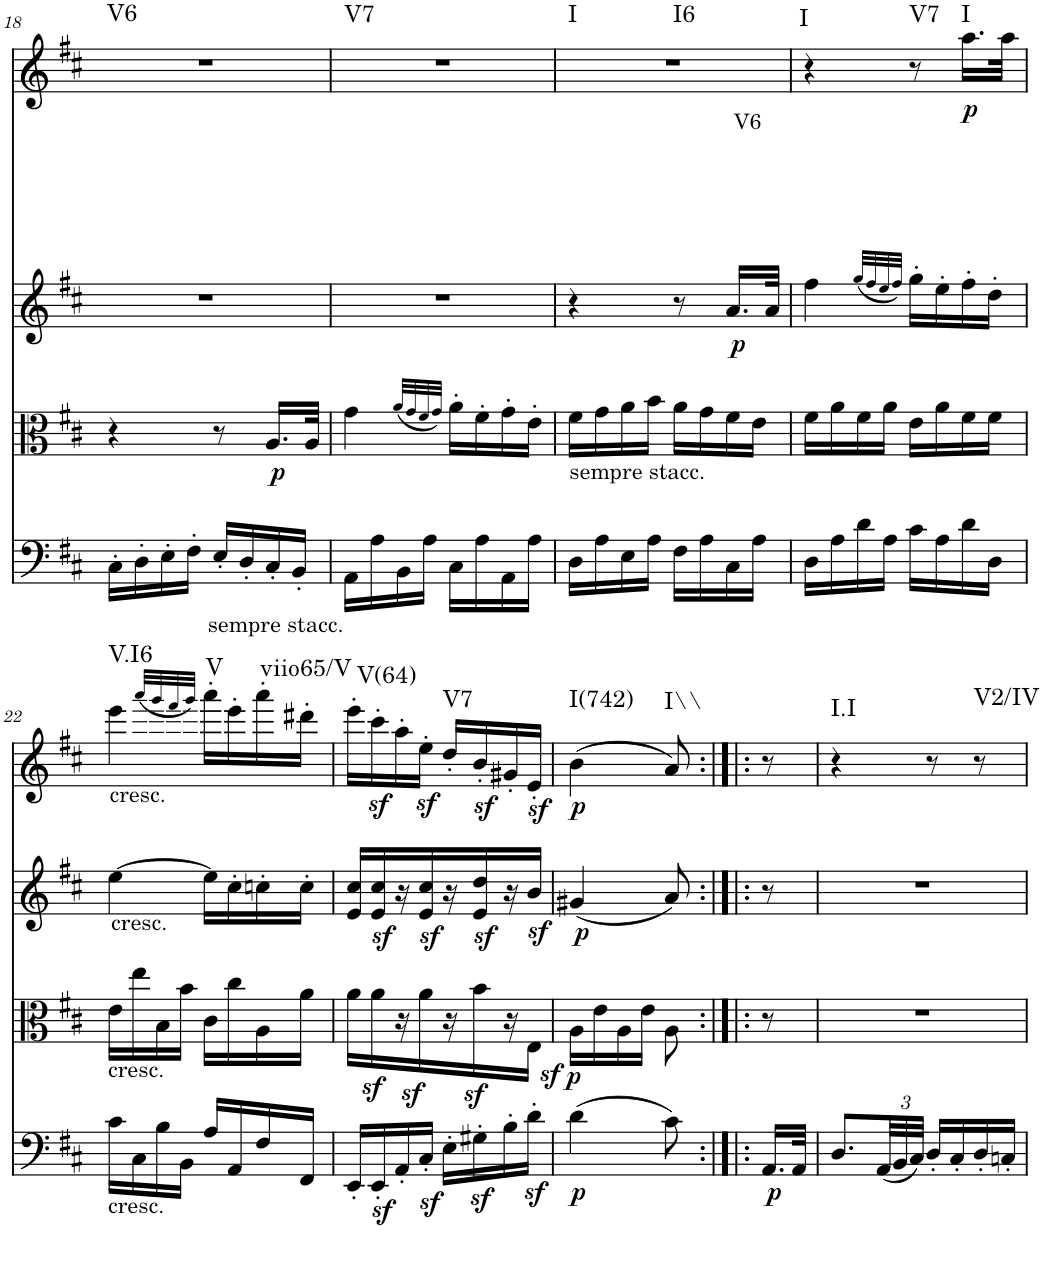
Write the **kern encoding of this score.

**kern	**dynam	**kern	**dynam	**kern	**text	**dynam	**kern	**dynam	**harte
*part4	*part4	*part3	*part3	*part2	*part2	*part2	*part1	*part1	*part1
*staff4	*staff4	*staff3	*staff3	*staff2	*staff2	*staff2	*staff1	*staff1	*
*I"Violoncello	*	*I"Viola	*	*I"Violin 2	*	*	*I"Violin 1	*	*
*I'Vc	*	*I'Vla	*	*I'Vln	*	*	*I'Vln	*	*
!!LO:PB:g=z
*clefF4	*	*clefC3	*	*clefG2	*	*	*clefG2	*	*
*k[f#c#]	*	*k[f#c#]	*	*k[f#c#]	*	*	*k[f#c#]	*	*
*D:	*	*D:	*	*D:	*	*	*D:	*	*
*M2/4	*	*M2/4	*	*M2/4	*	*	*M2/4	*	*
=18	=18	=18	=18	=18	=18	=18	=18	=18	=18
!	!	!	!	!	!	!	!	!	!LO:H:kt=V6
16C#'\LL	.	4r	.	2r	.	.	2r	.	N
16D'\	.	.	.	.	.	.	.	.	.
16E'\	.	.	.	.	.	.	.	.	.
16F#'\JJ	.	.	.	.	.	.	.	.	.
!LO:TX:b:t=sempre stacc.	!	!	!	!	!	!	!	!	!
16E'/LL	.	8r	.	.	.	.	.	.	.
16D'/	.	.	.	.	.	.	.	.	.
!	!	!	!LO:DY:b	!	!	!	!	!	!
16C#'/	.	16.A/LL	p	.	.	.	.	.	.
16BB'/JJ	.	.	.	.	.	.	.	.	.
.	.	32A/JJk	.	.	.	.	.	.	.
=19	=19	=19	=19	=19	=19	=19	=19	=19	=19
!	!	!	!	!	!	!	!	!	!LO:H:kt=V7
16AA\LL	.	4g\	.	2r	.	.	2r	.	N
16A\	.	.	.	.	.	.	.	.	.
16BB\	.	.	.	.	.	.	.	.	.
16A\JJ	.	.	.	.	.	.	.	.	.
.	.	(32qa/LLL	.	.	.	.	.	.	.
.	.	32qg/	.	.	.	.	.	.	.
.	.	32qf#/	.	.	.	.	.	.	.
.	.	32qg/JJJ)	.	.	.	.	.	.	.
16C#\LL	.	16a'\LL	.	.	.	.	.	.	.
16A\	.	16f#'\	.	.	.	.	.	.	.
16AA\	.	16g'\	.	.	.	.	.	.	.
16A\JJ	.	16e'\JJ	.	.	.	.	.	.	.
=20	=20	=20	=20	=20	=20	=20	=20	=20	=20
!	!	!LO:TX:b:t=sempre stacc.	!	!	!	!	!	!	!LO:H:n=1:kt=I
!	!	!	!	!	!	!	!	!	!LO:H:n=2:kt=I6
16D\LL	.	16f#\LL	.	4r	.	.	2r	.	N N
16A\	.	16g\	.	.	.	.	.	.	.
16E\	.	16a\	.	.	.	.	.	.	.
16A\JJ	.	16b\JJ	.	.	.	.	.	.	.
16F#\LL	.	16a\LL	.	8r	.	.	.	.	.
16A\	.	16g\	.	.	.	.	.	.	.
!	!	!	!	!	!LO:LY:a	!LO:DY:b	!	!	!
16C#\	.	16f#\	.	16.a/LL	V6	p	.	.	.
16A\JJ	.	16e\JJ	.	.	.	.	.	.	.
.	.	.	.	32a/JJk	.	.	.	.	.
=21	=21	=21	=21	=21	=21	=21	=21	=21	=21
!	!	!	!	!	!	!	!	!	!LO:H:kt=I
16D\LL	.	16f#\LL	.	4ff#\	.	.	4r	.	N
16A\	.	16a\	.	.	.	.	.	.	.
16d\	.	16f#\	.	.	.	.	.	.	.
16A\JJ	.	16a\JJ	.	.	.	.	.	.	.
.	.	.	.	(32qgg/LLL	.	.	.	.	.
.	.	.	.	32qff#/	.	.	.	.	.
.	.	.	.	32qee/	.	.	.	.	.
.	.	.	.	32qff#/JJJ)	.	.	.	.	.
!	!	!	!	!	!	!	!	!	!LO:H:kt=V7
16c#\LL	.	16e\LL	.	16gg'\LL	.	.	8r	.	N
16A\	.	16a\	.	16ee'\	.	.	.	.	.
!	!	!	!	!	!	!	!	!LO:DY:b	!LO:H:kt=I
16d\	.	16f#\	.	16ff#'\	.	.	16.aa\LL	p	N
16D\JJ	.	16f#\JJ	.	16dd'\JJ	.	.	.	.	.
.	.	.	.	.	.	.	32aa\JJk	.	.
!!LO:LB:g=z
=22	=22	=22	=22	=22	=22	=22	=22	=22	=22
!	!	!	!	!	!	!	!LO:TX:b:t=cresc.	!	!
!	!	!	!	!LO:TX:b:t=cresc.	!	!	!	!	!
!	!	!LO:TX:b:t=cresc.	!	!	!	!	!	!	!
!LO:TX:b:t=cresc.	!	!	!	!	!	!	!	!	!LO:H:kt=V.I6
16c#\LL	.	16e\LL	.	[4ee\	.	.	4eee\	.	N
16C#\	.	16ee\	.	.	.	.	.	.	.
16B\	.	16B\	.	.	.	.	.	.	.
16BB\JJ	.	16b\JJ	.	.	.	.	.	.	.
.	.	.	.	.	.	.	(32qaaa/LLL	.	.
.	.	.	.	.	.	.	32qggg/	.	.
.	.	.	.	.	.	.	32qfff#/	.	.
.	.	.	.	.	.	.	32qggg/JJJ)	.	.
!	!	!	!	!	!	!	!	!	!LO:H:kt=V
16A/LL	.	16c#\LL	.	16ee\LL]	.	.	16aaa'\LL	.	N
16AA/	.	16cc#\	.	16cc#'\	.	.	16eee'\	.	.
!	!	!	!	!	!	!	!	!	!LO:H:kt=viio65/V
16F#/	.	16A\	.	16ccn'\	.	.	16aaa'\	.	N
16FF#/JJ	.	16a\JJ	.	16cc'\JJ	.	.	16ddd#X'\JJ	.	.
=23	=23	=23	=23	=23	=23	=23	=23	=23	=23
!	!	!	!	!	!	!	!	!	!LO:H:kt=V(64)
16EEz>'/LL	.	16a\LL	.	16e/ 16cc#/LL	.	.	16eee'\LL	.	N
16EEz<'/	.	16a\	.	16e/z< 16cc#/z<	.	.	16ccc#z<'\	.	.
16AA'/	.	16r	.	16r	.	.	16aa'\	.	.
16C#z>'/JJ	.	16a\	.	16e/z< 16cc#/z<	.	.	16eez<'\JJ	.	.
!	!	!	!	!	!	!	!	!	!LO:H:kt=V7
16E'\LL	.	16r	.	16r	.	.	16dd'/LL	.	N
16G#Xz>'\	.	16b\	.	16e/z< 16dd/z<	.	.	16bz<'/	.	.
16B'\	.	16r	.	16r	.	.	16g#X'/	.	.
16dz<'\JJ	.	16Ez<\JJ	.	16bz</JJ	.	.	16ez<'/JJ	.	.
=24	=24	=24	=24	=24	=24	=24	=24	=24	=24
!	!LO:DY:b	!	!LO:DY:b	!	!	!LO:DY:b	!	!LO:DY:b	!LO:H:kt=I(742)
(4d\	p	16A\LL	p	(4g#X/	.	p	(4b\	p	N
.	.	16e\	.	.	.	.	.	.	.
.	.	16A\	.	.	.	.	.	.	.
.	.	16e\JJ	.	.	.	.	.	.	.
!	!	!	!	!	!	!	!	!	!LO:H:kt=I\\
8c#\)	.	8A\	.	8a/)	.	.	8a/)	.	N
=24X3:|!|:	=24X3:|!|:	=24X3:|!|:	=24X3:|!|:	=24X3:|!|:	=24X3:|!|:	=24X3:|!|:	=24X3:|!|:	=24X3:|!|:	=24X3:|!|:
!	!LO:DY:b	!	!	!	!	!	!	!	!
16.AA/LL	p	8r	.	8r	.	.	8r	.	.
32AA/JJk	.	.	.	.	.	.	.	.	.
=25	=25	=25	=25	=25	=25	=25	=25	=25	=25
!	!	!	!	!	!	!	!	!	!LO:H:kt=I.I
8.D/L	.	2r	.	2r	.	.	4r	.	N
*Xbrackettup	*	*	*	*	*	*	*	*	*
(48AA/LL	.	.	.	.	.	.	.	.	.
48BB/	.	.	.	.	.	.	.	.	.
48C#/JJJ)	.	.	.	.	.	.	.	.	.
16D'/LL	.	.	.	.	.	.	8r	.	.
16C#'/	.	.	.	.	.	.	.	.	.
!	!	!	!	!	!	!	!	!	!LO:H:kt=V2/IV
16D'/	.	.	.	.	.	.	8r	.	N
16Cn'/JJ	.	.	.	.	.	.	.	.	.
=	=	=	=	=	=	=	=	=	=
*-	*-	*-	*-	*-	*-	*-	*-	*-	*-
